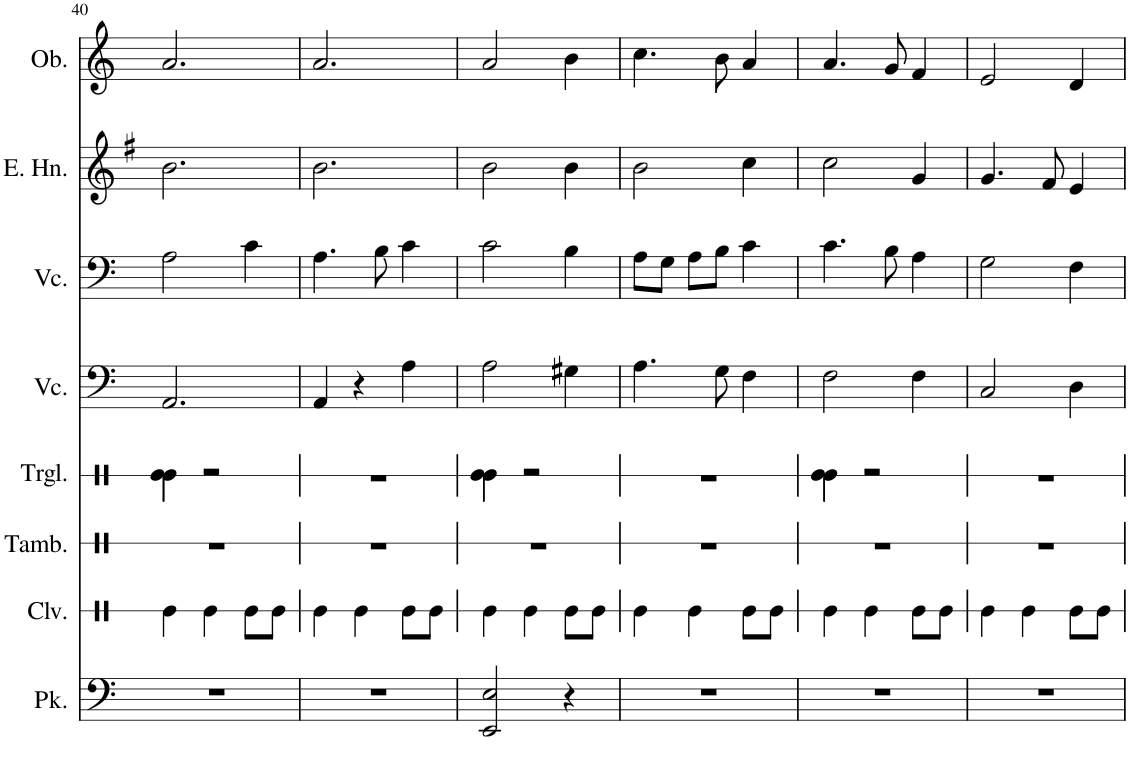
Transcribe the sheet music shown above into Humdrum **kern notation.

**kern	**kern	**kern	**kern	**kern	**kern	**kern	**kern	**kern	**kern	**kern	**kern
*part12	*part11	*part10	*part9	*part8	*part7	*part6	*part5	*part4	*part3	*part2	*part1
*staff12	*staff11	*staff10	*staff9	*staff8	*staff7	*staff6	*staff5	*staff4	*staff3	*staff2	*staff1
*I"Pauke	*I"Klanghölzer	*I"Tamburin	*I"Triangel	*I"Violoncello	*I"Violoncello	*I"Violoncello	*I"Violoncello	*I"English Horn	*I"English Horn	*I"Oboe	*I"Oboe
*I'Pk.	*	*I'Tamb.	*I'Trgl.	*I'Vc.	*I'Vc.	*I'Vc.	*I'Vc.	*I'E. Hn.	*I'E. Hn.	*I'Ob.	*I'Ob.
!!LO:PB:g=z
*clefF4	*clefX	*clefX	*clefX	*clefF4	*clefF4	*clefF4	*clefF4	*clefG2	*clefG2	*clefG2	*clefG2
*	*	*	*	*	*	*	*	*Trd4c7	*Trd4c7	*Trd4c7	*
*k[]	*k[]	*k[]	*k[]	*k[]	*k[]	*k[]	*k[]	*k[f#]	*k[f#]	*k[]	*k[]
*M3/4	*M3/4	*M3/4	*M3/4	*M3/4	*M3/4	*M3/4	*M3/4	*M3/4	*M3/4	*M3/4	*M3/4
=40	=40	=40	=40	=40	=40	=40	=40	=40	=40	=40	=40
*	*	*	*^	*	*	*	*	*	*	*	*
*	*	*	*	*^	*	*	*	*	*	*	*	*
*	*	*	*	*	*^	*	*	*	*	*	*	*	*
2.r	4Re\	2.r	4Re\	4Re\	4Re\	4Re\	2.AA	2.AA/	2A	2A\	2.b	2.b\	2.a	2.a/
.	4Re\	.	2r	2ryy	2ryy	2ryy	.	.	.	.	.	.	.	.
.	8Re\L	.	.	.	.	.	.	.	4c	4c\	.	.	.	.
.	8Re\J	.	.	.	.	.	.	.	.	.	.	.	.	.
*	*	*	*v	*v	*v	*v	*	*	*	*	*	*	*	*
=41	=41	=41	=41	=41	=41	=41	=41	=41	=41	=41	=41
2.r	4Re\	2.r	2.r	4AA	4AA/	4.A	4.A\	2.b	2.b\	2.a	2.a/
.	4Re\	.	.	4r	4r	.	.	.	.	.	.
.	.	.	.	.	.	8B	8B\	.	.	.	.
.	8Re\L	.	.	4A	4A\	4c	4c\	.	.	.	.
.	8Re\J	.	.	.	.	.	.	.	.	.	.
=42	=42	=42	=42	=42	=42	=42	=42	=42	=42	=42	=42
*	*	*	*^	*	*	*	*	*	*	*	*
*	*	*	*	*^	*	*	*	*	*	*	*	*
*	*	*	*	*	*^	*	*	*	*	*	*	*	*
2EE/ 2E/	4Re\	2.r	4Re\	4Re\	4Re\	4Re\	2A	2A\	2c	2c\	2b	2b\	2a	2a/
.	4Re\	.	2r	2ryy	2ryy	2ryy	.	.	.	.	.	.	.	.
4r	8Re\L	.	.	.	.	.	4G#X	4G#X\	4B	4B\	4b	4b\	4b	4b\
.	8Re\J	.	.	.	.	.	.	.	.	.	.	.	.	.
*	*	*	*v	*v	*v	*v	*	*	*	*	*	*	*	*
=43	=43	=43	=43	=43	=43	=43	=43	=43	=43	=43	=43
2.r	4Re\	2.r	2.r	4.A	4.A\	8A\L	8A\L	2b	2b\	4.cc	4.cc\
.	.	.	.	.	.	8G\J	8G\J	.	.	.	.
.	4Re\	.	.	.	.	8A\L	8A\L	.	.	.	.
.	.	.	.	8G	8G\	8B\J	8B\J	.	.	8b	8b\
.	8Re\L	.	.	4F	4F\	4c	4c\	4cc	4cc\	4a	4a/
.	8Re\J	.	.	.	.	.	.	.	.	.	.
=44	=44	=44	=44	=44	=44	=44	=44	=44	=44	=44	=44
*	*	*	*^	*	*	*	*	*	*	*	*
*	*	*	*	*^	*	*	*	*	*	*	*	*
*	*	*	*	*	*^	*	*	*	*	*	*	*	*
2.r	4Re\	2.r	4Re\	4Re\	4Re\	4Re\	2F	2F\	4.c	4.c\	2cc	2cc\	4.a	4.a/
.	4Re\	.	2r	2ryy	2ryy	2ryy	.	.	.	.	.	.	.	.
.	.	.	.	.	.	.	.	.	8B	8B\	.	.	8g	8g/
.	8Re\L	.	.	.	.	.	4F	4F\	4A	4A\	4g	4g/	4f	4f/
.	8Re\J	.	.	.	.	.	.	.	.	.	.	.	.	.
*	*	*	*v	*v	*v	*v	*	*	*	*	*	*	*	*
=45	=45	=45	=45	=45	=45	=45	=45	=45	=45	=45	=45
2.r	4Re\	2.r	2.r	2C	2C/	2G	2G\	4.g	4.g/	2e	2e/
.	4Re\	.	.	.	.	.	.	.	.	.	.
.	.	.	.	.	.	.	.	8f#	8f#/	.	.
.	8Re\L	.	.	4D	4D\	4F	4F\	4e	4e/	4d	4d/
.	8Re\J	.	.	.	.	.	.	.	.	.	.
=	=	=	=	=	=	=	=	=	=	=	=
*-	*-	*-	*-	*-	*-	*-	*-	*-	*-	*-	*-
